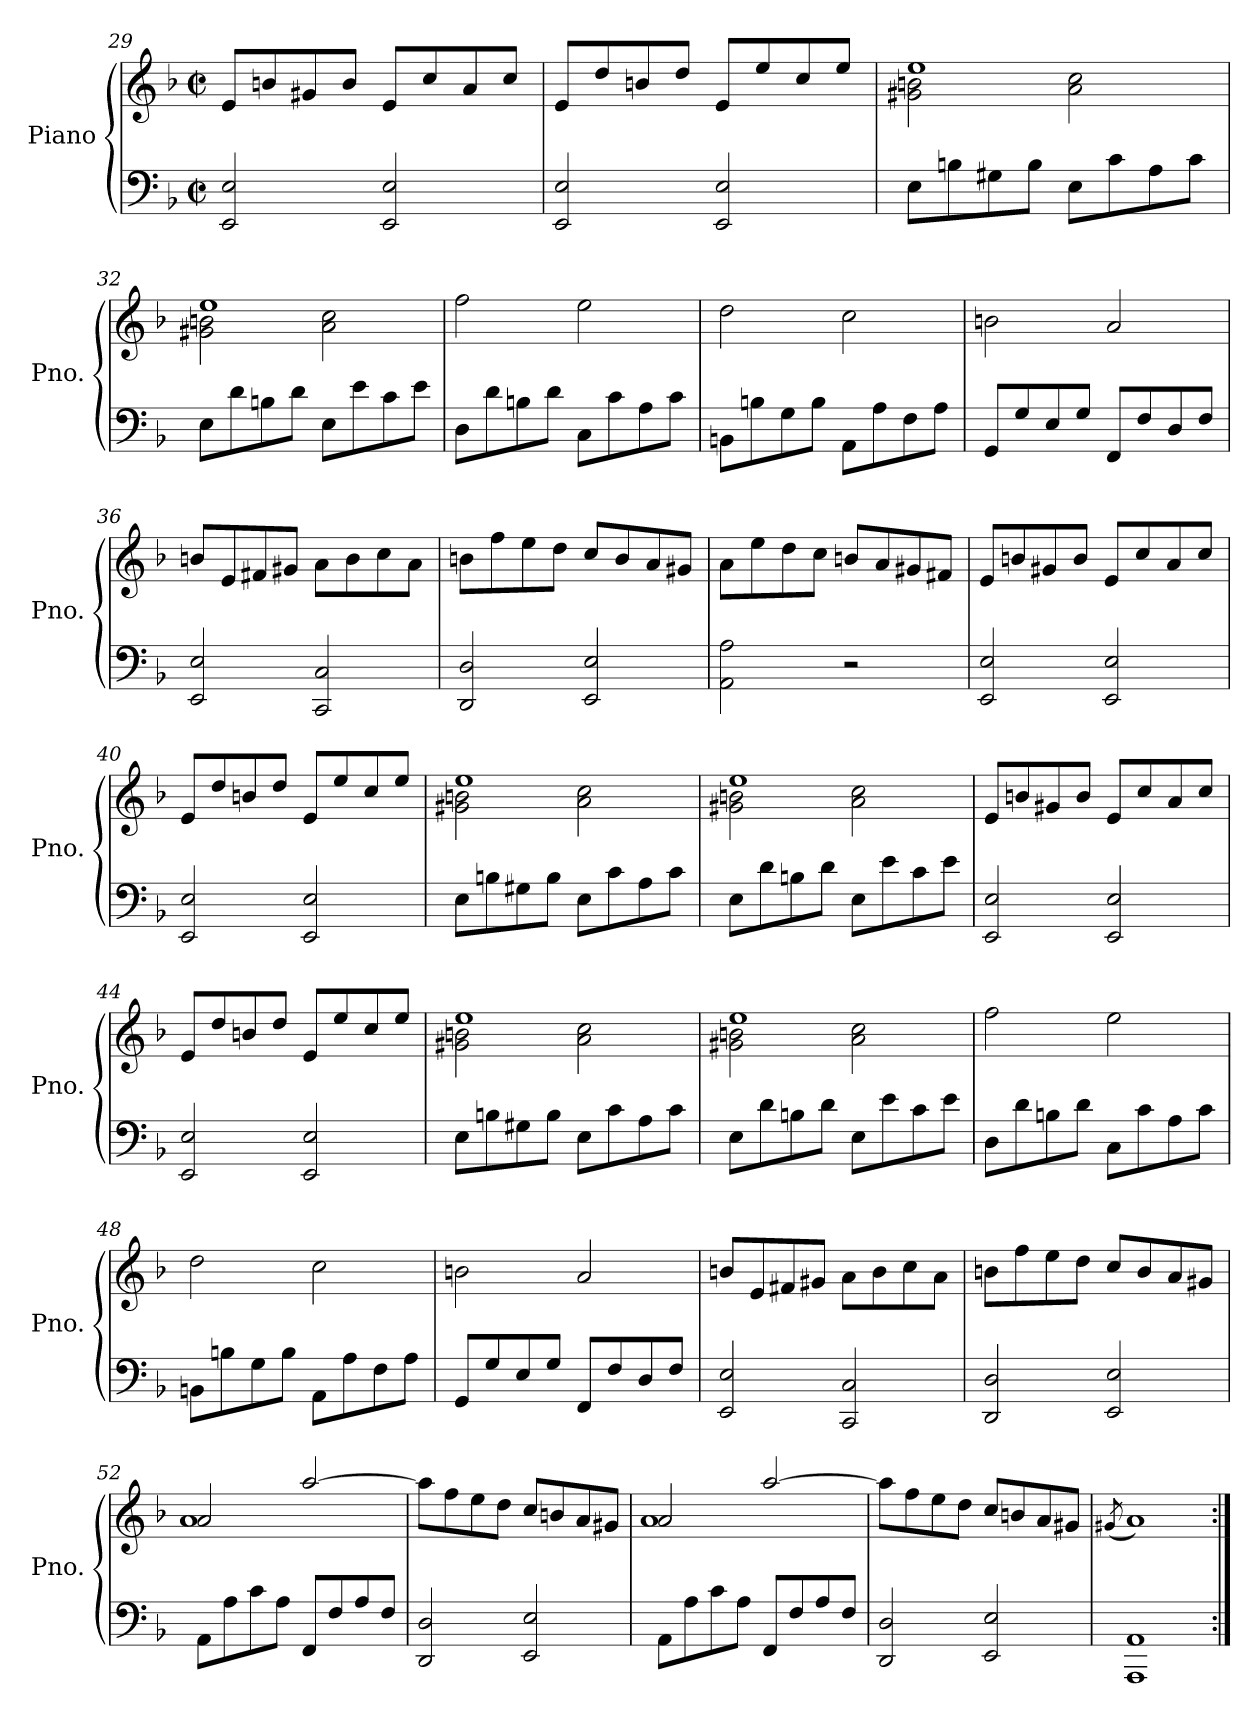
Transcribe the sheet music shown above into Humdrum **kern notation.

**kern	**kern
*part1	*part1
*staff2	*staff1
*I"Piano	*
*I'Pno.	*
!!LO:LB:g=z
*clefF4	*clefG2
*k[b-]	*k[b-]
*M2/2	*M2/2
*met(c|)	*met(c|)
=29	=29
2EE/ 2E/	8e/L
.	8bn/
.	8g#X/
.	8b/J
2EE/ 2E/	8e/L
.	8cc/
.	8a/
.	8cc/J
=30	=30
2EE/ 2E/	8e/L
.	8dd/
.	8bn/
.	8dd/J
2EE/ 2E/	8e/L
.	8ee/
.	8cc/
.	8ee/J
=31	=31
*	*^
8E\L	2g#X\ 2bn\	1ee
8Bn\	.	.
8G#X\	.	.
8B\J	.	.
8E\L	2a\ 2cc\	.
8c\	.	.
8A\	.	.
8c\J	.	.
=32	=32	=32
8E\L	2g#X\ 2bn\	1ee
8d\	.	.
8Bn\	.	.
8d\J	.	.
8E\L	2a\ 2cc\	.
8e\	.	.
8c\	.	.
8e\J	.	.
*	*v	*v
!!LO:LB:g=z
=33	=33
8D\L	2ff\
8d\	.
8Bn\	.
8d\J	.
8C\L	2ee\
8c\	.
8A\	.
8c\J	.
=34	=34
8BBn\L	2dd\
8Bn\	.
8G\	.
8B\J	.
8AA\L	2cc\
8A\	.
8F\	.
8A\J	.
=35	=35
8GG/L	2bn\
8G/	.
8E/	.
8G/J	.
8FF/L	2a/
8F/	.
8D/	.
8F/J	.
=36	=36
2EE/ 2E/	8bn/L
.	8e/
.	8f#X/
.	8g#X/J
2CC/ 2C/	8a\L
.	8b\
.	8cc\
.	8a\J
=37	=37
2DD/ 2D/	8bn\L
.	8ff\
.	8ee\
.	8dd\J
2EE/ 2E/	8cc/L
.	8b/
.	8a/
.	8g#X/J
!!LO:LB:g=z
=38	=38
2AA\ 2A\	8a\L
.	8ee\
.	8dd\
.	8cc\J
2r	8bn/L
.	8a/
.	8g#X/
.	8f#X/J
=39	=39
2EE/ 2E/	8e/L
.	8bn/
.	8g#X/
.	8b/J
2EE/ 2E/	8e/L
.	8cc/
.	8a/
.	8cc/J
=40	=40
2EE/ 2E/	8e/L
.	8dd/
.	8bn/
.	8dd/J
2EE/ 2E/	8e/L
.	8ee/
.	8cc/
.	8ee/J
=41	=41
*	*^
8E\L	2g#X\ 2bn\	1ee
8Bn\	.	.
8G#X\	.	.
8B\J	.	.
8E\L	2a\ 2cc\	.
8c\	.	.
8A\	.	.
8c\J	.	.
!!LO:LB:g=z	!!
=42	=42	=42
8E\L	2g#X\ 2bn\	1ee
8d\	.	.
8Bn\	.	.
8d\J	.	.
8E\L	2a\ 2cc\	.
8e\	.	.
8c\	.	.
8e\J	.	.
*	*v	*v
=43	=43
2EE/ 2E/	8e/L
.	8bn/
.	8g#X/
.	8b/J
2EE/ 2E/	8e/L
.	8cc/
.	8a/
.	8cc/J
=44	=44
2EE/ 2E/	8e/L
.	8dd/
.	8bn/
.	8dd/J
2EE/ 2E/	8e/L
.	8ee/
.	8cc/
.	8ee/J
=45	=45
*	*^
8E\L	2g#X\ 2bn\	1ee
8Bn\	.	.
8G#X\	.	.
8B\J	.	.
8E\L	2a\ 2cc\	.
8c\	.	.
8A\	.	.
8c\J	.	.
!!LO:PB:g=z	!!
=46	=46	=46
8E\L	2g#X\ 2bn\	1ee
8d\	.	.
8Bn\	.	.
8d\J	.	.
8E\L	2a\ 2cc\	.
8e\	.	.
8c\	.	.
8e\J	.	.
*	*v	*v
=47	=47
8D\L	2ff\
8d\	.
8Bn\	.
8d\J	.
8C\L	2ee\
8c\	.
8A\	.
8c\J	.
=48	=48
8BBn\L	2dd\
8Bn\	.
8G\	.
8B\J	.
8AA\L	2cc\
8A\	.
8F\	.
8A\J	.
=49	=49
8GG/L	2bn\
8G/	.
8E/	.
8G/J	.
8FF/L	2a/
8F/	.
8D/	.
8F/J	.
=50	=50
2EE/ 2E/	8bn/L
.	8e/
.	8f#X/
.	8g#X/J
2CC/ 2C/	8a\L
.	8b\
.	8cc\
.	8a\J
!!LO:LB:g=z
=51	=51
2DD/ 2D/	8bn\L
.	8ff\
.	8ee\
.	8dd\J
2EE/ 2E/	8cc/L
.	8b/
.	8a/
.	8g#X/J
=52	=52
*	*^
8AA\L	2a/	1a
8A\	.	.
8c\	.	.
8A\J	.	.
8FF/L	[2aa/	.
8F/	.	.
8A/	.	.
8F/J	.	.
*	*v	*v
=53	=53
2DD/ 2D/	8aa\L]
.	8ff\
.	8ee\
.	8dd\J
2EE/ 2E/	8cc/L
.	8bn/
.	8a/
.	8g#X/J
=54	=54
*	*^
8AA\L	2a/	1a
8A\	.	.
8c\	.	.
8A\J	.	.
8FF/L	[2aa/	.
8F/	.	.
8A/	.	.
8F/J	.	.
*	*v	*v
=55	=55
2DD/ 2D/	8aa\L]
.	8ff\
.	8ee\
.	8dd\J
2EE/ 2E/	8cc/L
.	8bn/
.	8a/
.	8g#X/J
!!LO:LB:g=z
=56	=56
.	(<8qg#X/
1AAA 1AA	1a)
=:|!	=:|!
*-	*-
